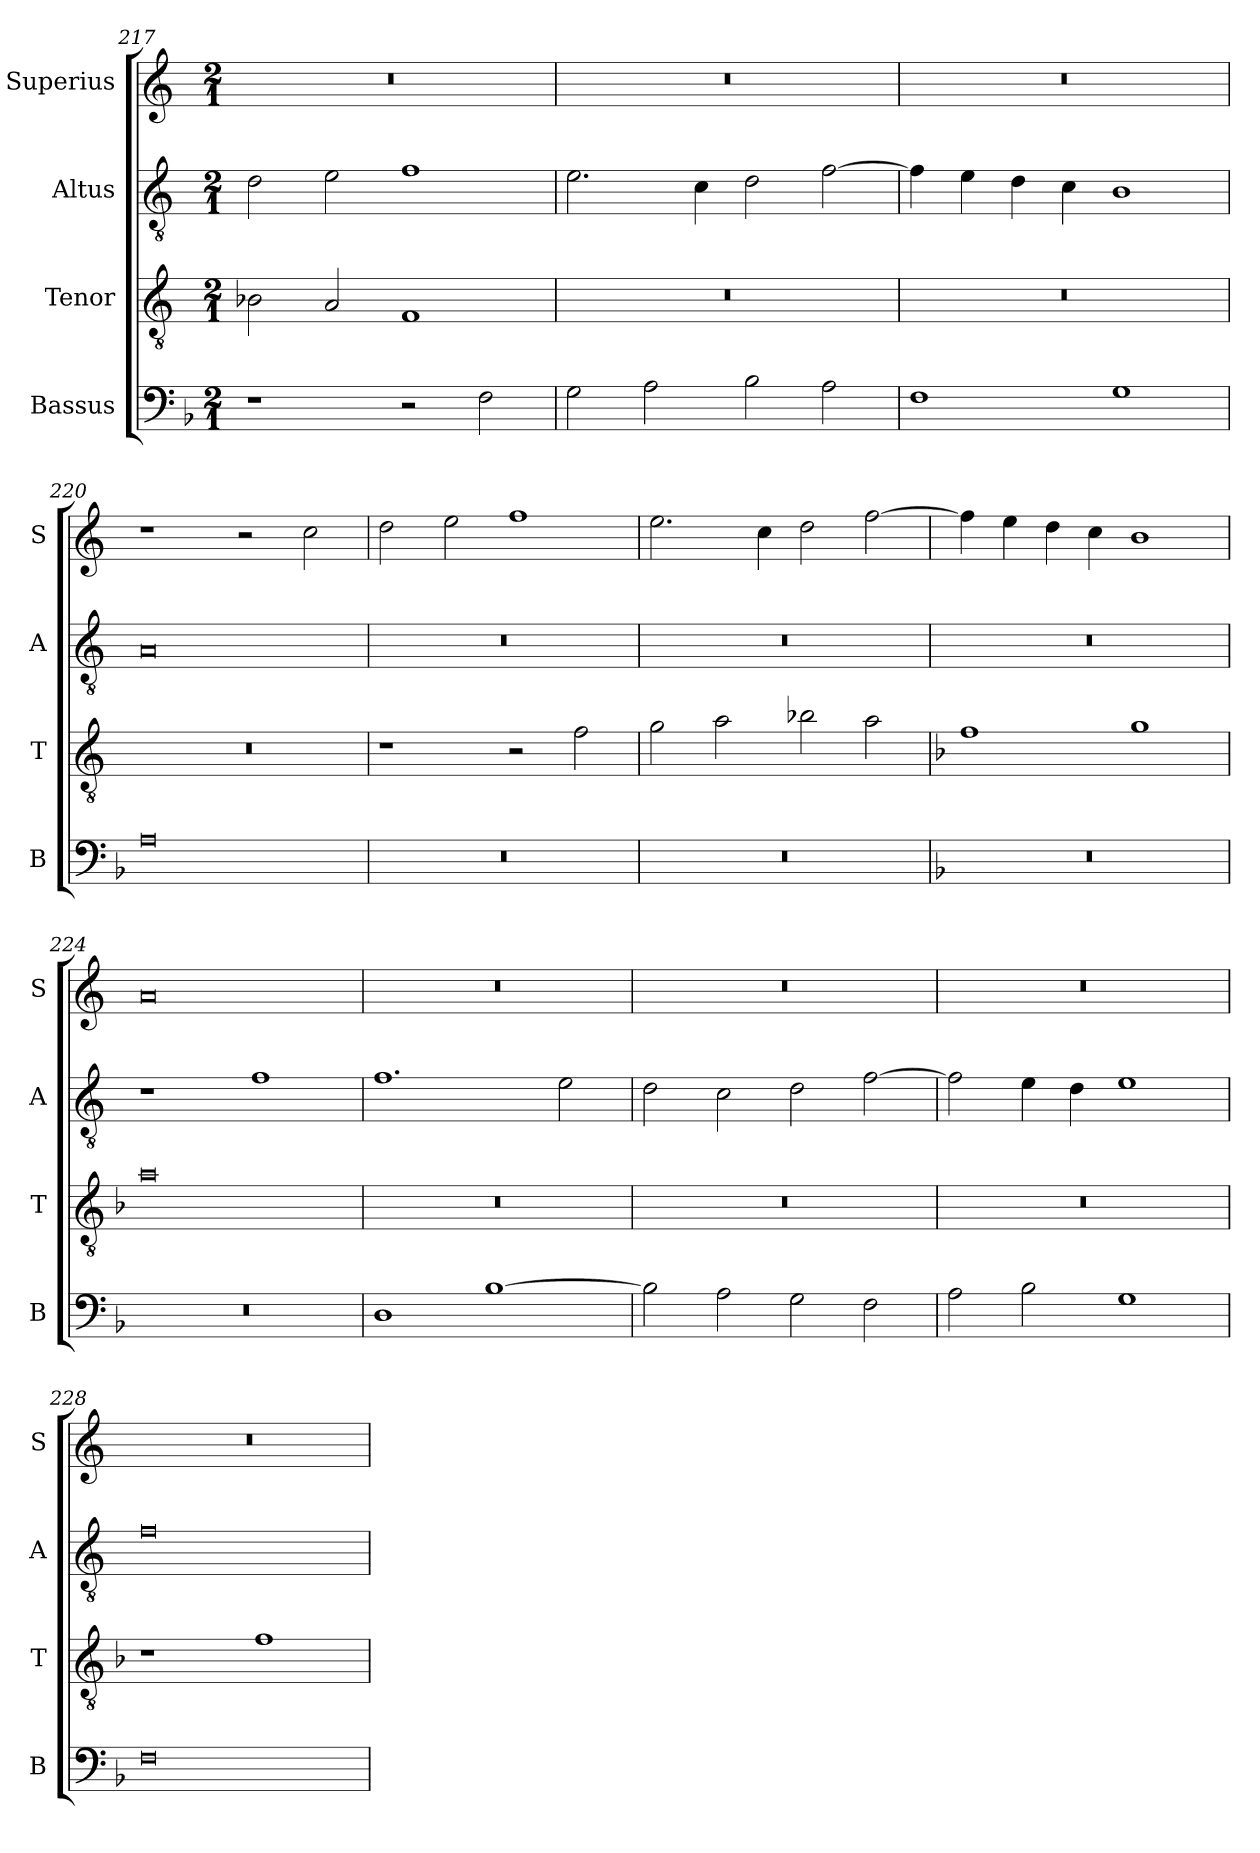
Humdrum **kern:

**kern	**kern	**kern	**kern
*part4	*part3	*part2	*part1
*staff4	*staff3	*staff2	*staff1
*I"Bassus	*I"Tenor	*I"Altus	*I"Superius
*I'B	*I'T	*I'A	*I'S
*clefF4	*clefGv2	*clefGv2	*clefG2
*k[b-]	*k[]	*k[]	*k[]
*M2/1	*M2/1	*M2/1	*M2/1
=217	=217	=217	=217
1r	2B-X\	2d\	0r
.	2A/	2e\	.
2r	1F	1f	.
2F\	.	.	.
=218	=218	=218	=218
2G\	0r	2.e\	0r
2A\	.	.	.
.	.	4c\	.
2B-\	.	2d\	.
2A\	.	[2f\	.
=219	=219	=219	=219
1F	0r	4f\]	0r
.	.	4e\	.
.	.	4d\	.
.	.	4c\	.
1G	.	1B	.
=220	=220	=220	=220
0A	0r	0A	1r
.	.	.	2r
.	.	.	2cc\
=221	=221	=221	=221
0r	1r	0r	2dd\
.	.	.	2ee\
.	2r	.	1ff
.	2f\	.	.
=222	=222	=222	=222
0r	2g\	0r	2.ee\
.	2a\	.	.
.	.	.	4cc\
.	2b-X\	.	2dd\
.	2a\	.	[2ff\
=223	=223	=223	=223
*	*k[b-]	*	*
0r	1f	0r	4ff\]
.	.	.	4ee\
.	.	.	4dd\
.	.	.	4cc\
.	1g	.	1b
=224	=224	=224	=224
0r	0a	1r	0a
.	.	1f	.
=225	=225	=225	=225
1D	0r	1.f	0r
[1B-	.	.	.
.	.	2e\	.
=226	=226	=226	=226
2B-\]	0r	2d\	0r
2A\	.	2c\	.
2G\	.	2d\	.
2F\	.	[2f\	.
=227	=227	=227	=227
2A\	0r	2f\]	0r
2B-\	.	4e\	.
.	.	4d\	.
1G	.	1e	.
=228	=228	=228	=228
0F	1r	0f	0r
.	1f	.	.
=	=	=	=
*-	*-	*-	*-
